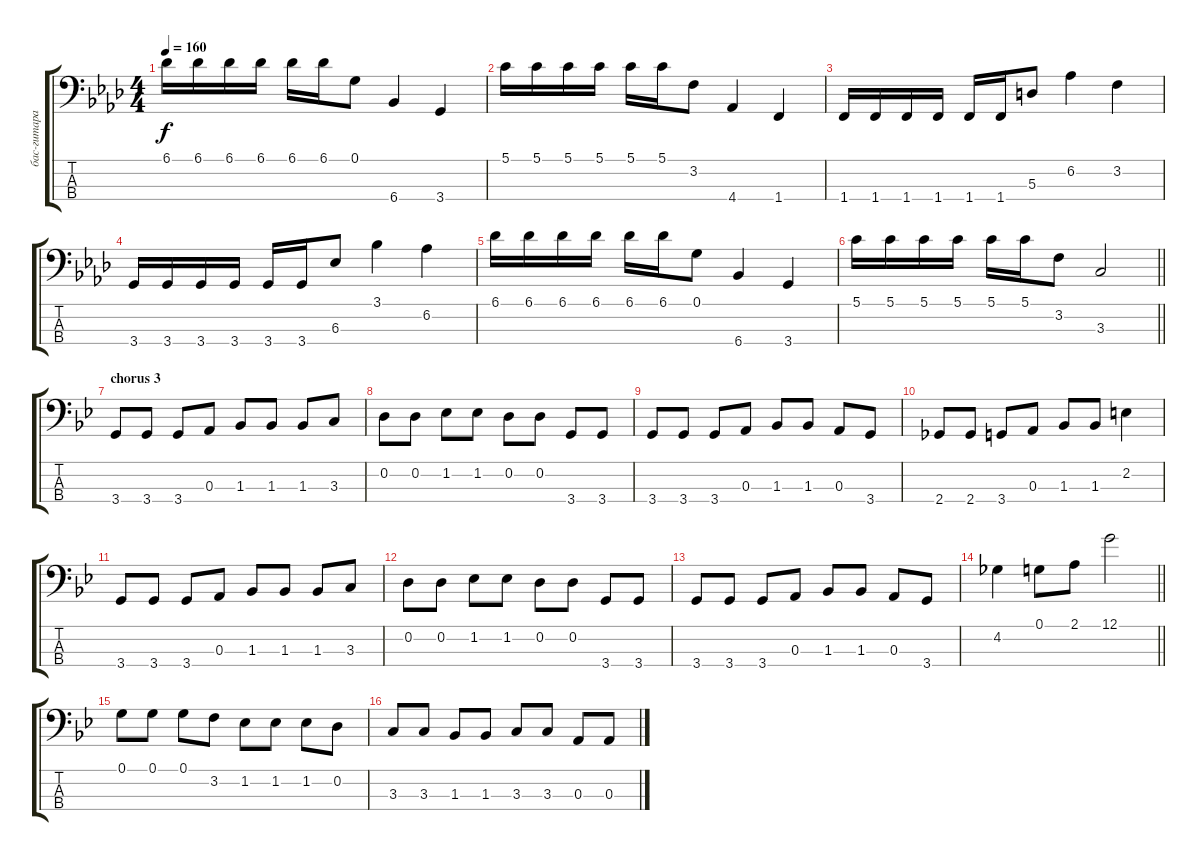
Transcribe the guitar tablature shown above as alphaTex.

\track ("бас-гитара" "бас-гитара") {instrument electricbassfinger}
\staff {score tabs}
\tuning (G2 D2 A1 E1) {hide}
\ts (4 4)
\tempo 160
\clef f4
\ks fminor
6.1.16{dy f} 6.1.16 6.1.16 6.1.16 6.1.16 6.1.16 0.1.8 6.4.4 3.4.4 |
5.1.16 5.1.16 5.1.16 5.1.16 5.1.16 5.1.16 3.2.8 4.4.4 1.4.4 |
1.4.16 1.4.16 1.4.16 1.4.16 1.4.16 1.4.16 5.3.8 6.2.4 3.2.4 |
3.4.16 3.4.16 3.4.16 3.4.16 3.4.16 3.4.16 6.3.8 3.1.4 6.2.4 |
6.1.16 6.1.16 6.1.16 6.1.16 6.1.16 6.1.16 0.1.8 6.4.4 3.4.4 |
\barLineRight lightlight
5.1.16 5.1.16 5.1.16 5.1.16 5.1.16 5.1.16 3.2.8 3.3.2 |
\section ("" "chorus 3")
\ks gminor
3.4.8 3.4.8 3.4.8 0.3.8 1.3.8 1.3.8 1.3.8 3.3.8 |
0.2.8 0.2.8 1.2.8 1.2.8 0.2.8 0.2.8 3.4.8 3.4.8 |
3.4.8 3.4.8 3.4.8 0.3.8 1.3.8 1.3.8 0.3.8 3.4.8 |
2.4.8 2.4.8 3.4.8 0.3.8 1.3.8 1.3.8 2.2.4 |
3.4.8 3.4.8 3.4.8 0.3.8 1.3.8 1.3.8 1.3.8 3.3.8 |
0.2.8 0.2.8 1.2.8 1.2.8 0.2.8 0.2.8 3.4.8 3.4.8 |
3.4.8 3.4.8 3.4.8 0.3.8 1.3.8 1.3.8 0.3.8 3.4.8 |
\barLineRight lightlight
4.2.4 0.1.8 2.1.8 12.1.2 |
0.1.8 0.1.8 0.1.8 3.2.8 1.2.8 1.2.8 1.2.8 0.2.8 |
3.3.8 3.3.8 1.3.8 1.3.8 3.3.8 3.3.8 0.3.8 0.3.8
